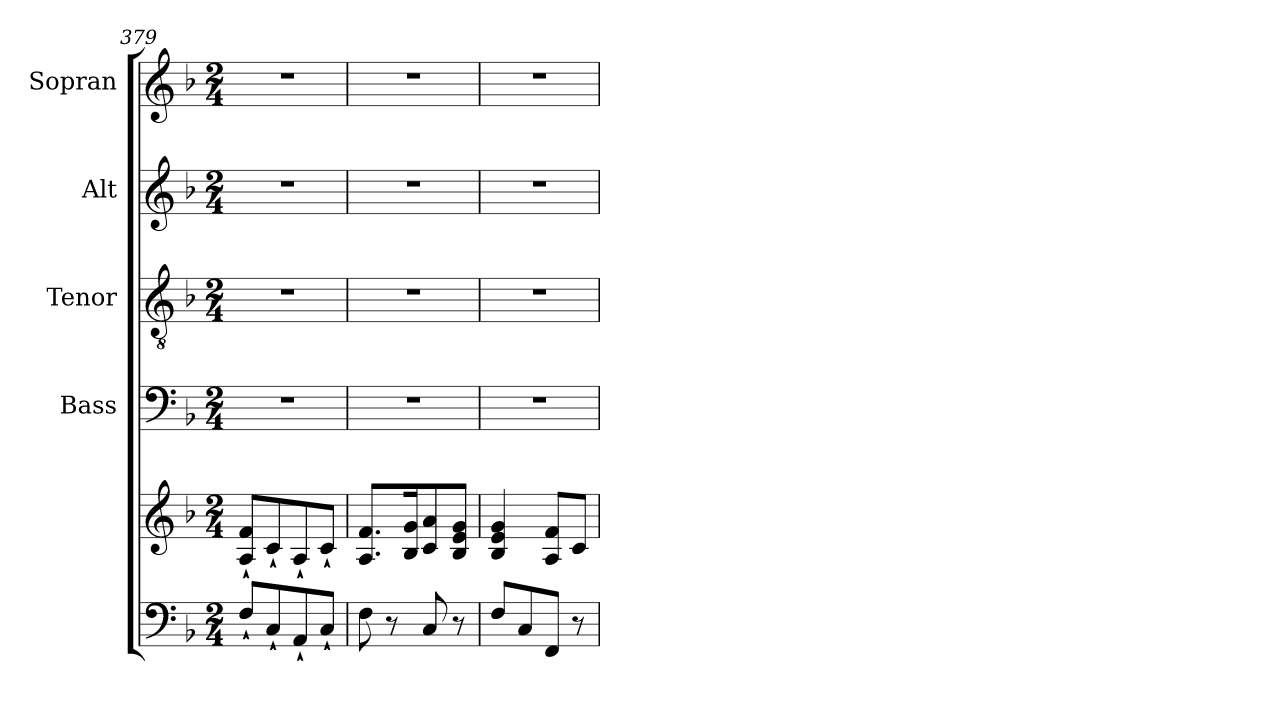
**kern	**kern	**kern	**kern	**kern	**kern
*part5	*part5	*part4	*part3	*part2	*part1
*staff6	*staff5	*staff4	*staff3	*staff2	*staff1
*	*	*I"Bass	*I"Tenor	*I"Alt	*I"Sopran
*	*	*I'B.	*I'T.	*I'A.	*I'S.
*clefF4	*clefG2	*clefF4	*clefGv2	*clefG2	*clefG2
*k[b-]	*k[b-]	*k[b-]	*k[b-]	*k[b-]	*k[b-]
*F:	*F:	*F:	*F:	*F:	*F:
*M2/4	*M2/4	*M2/4	*M2/4	*M2/4	*M2/4
=379	=379	=379	=379	=379	=379
8F`</L	8A/`< 8f/`<L	2r	2r	2r	2r
8C`</	8c`</	.	.	.	.
8AA`</	8A`</	.	.	.	.
8C`</J	8c`</J	.	.	.	.
=380	=380	=380	=380	=380	=380
8F\	8.A/ 8.f/L	2r	2r	2r	2r
8r	.	.	.	.	.
.	16B-/ 16g/k	.	.	.	.
8C/	8c/ 8a/	.	.	.	.
8r	8B-/ 8e/ 8g/J	.	.	.	.
=381	=381	=381	=381	=381	=381
8F/L	4B-/ 4e/ 4g/	2r	2r	2r	2r
8C/	.	.	.	.	.
8FF/J	8A/ 8f/L	.	.	.	.
8r	8c/J	.	.	.	.
=	=	=	=	=	=
*-	*-	*-	*-	*-	*-
